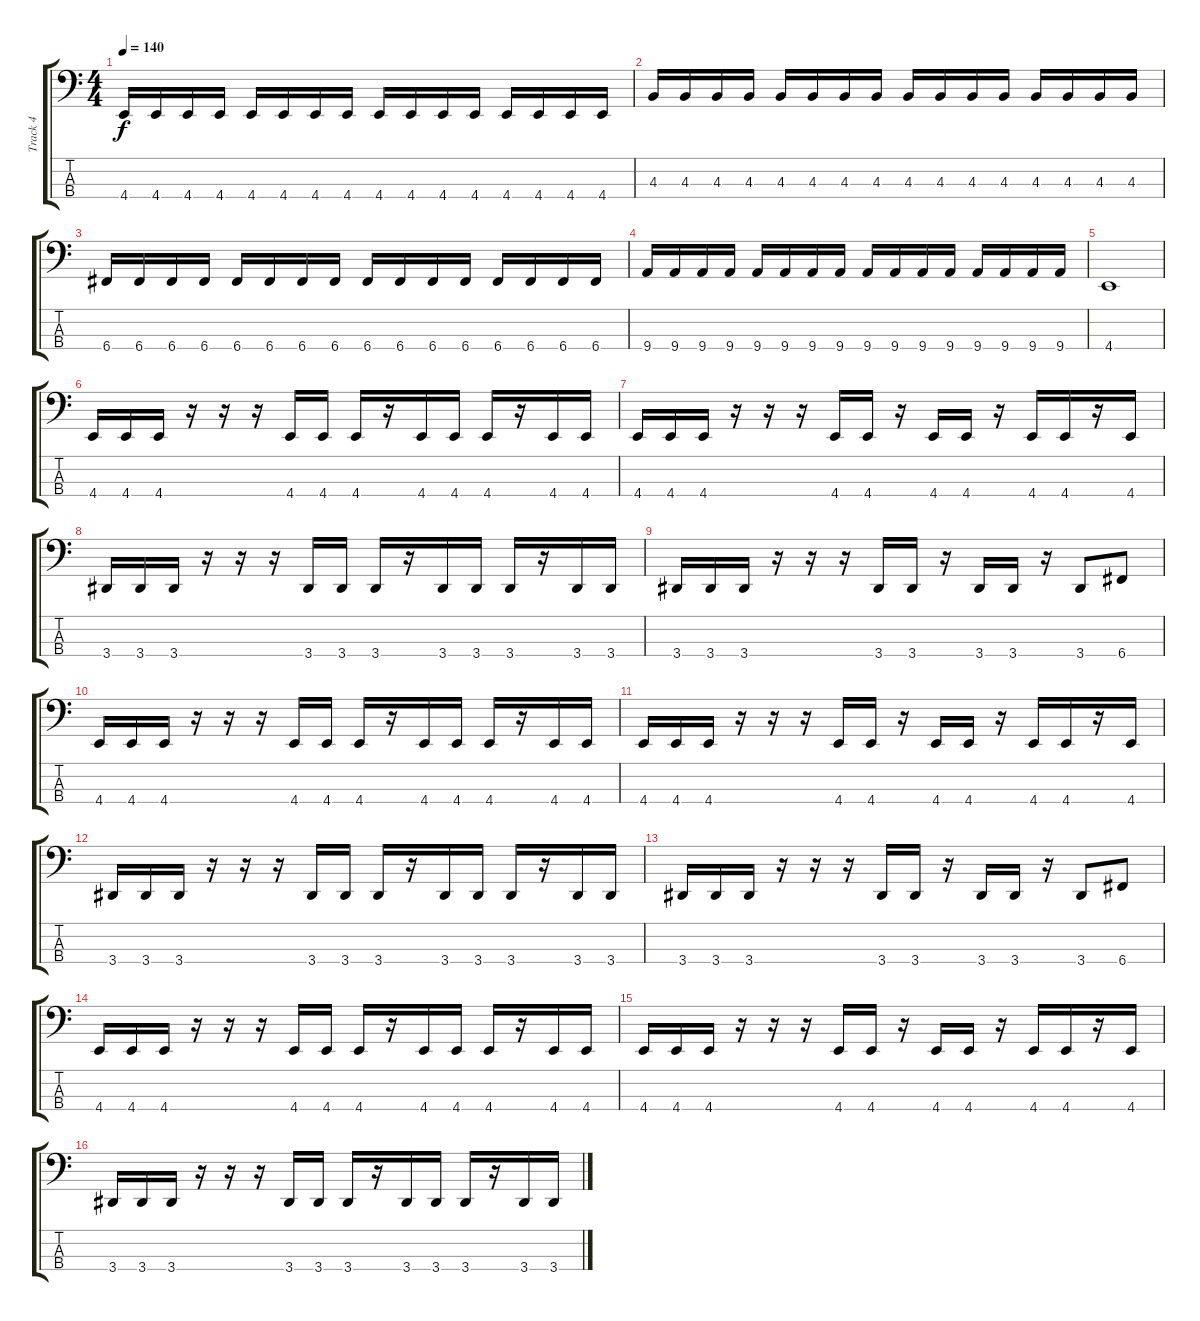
\track ("Track 4" "Track 4") {instrument electricbasspick}
\staff {score tabs}
\tuning (F2 C2 G1 C1) {hide}
\ts (4 4)
\tempo 140
\clef f4
\ks c
4.4.16{dy f} 4.4.16 4.4.16 4.4.16 4.4.16 4.4.16 4.4.16 4.4.16 4.4.16 4.4.16 4.4.16 4.4.16 4.4.16 4.4.16 4.4.16 4.4.16 |
4.3.16 4.3.16 4.3.16 4.3.16 4.3.16 4.3.16 4.3.16 4.3.16 4.3.16 4.3.16 4.3.16 4.3.16 4.3.16 4.3.16 4.3.16 4.3.16 |
6.4.16 6.4.16 6.4.16 6.4.16 6.4.16 6.4.16 6.4.16 6.4.16 6.4.16 6.4.16 6.4.16 6.4.16 6.4.16 6.4.16 6.4.16 6.4.16 |
9.4.16 9.4.16 9.4.16 9.4.16 9.4.16 9.4.16 9.4.16 9.4.16 9.4.16 9.4.16 9.4.16 9.4.16 9.4.16 9.4.16 9.4.16 9.4.16 |
4.4.1 |
4.4.16 4.4.16 4.4.16 r.16 r.16 r.16 4.4.16 4.4.16 4.4.16 r.16 4.4.16 4.4.16 4.4.16 r.16 4.4.16 4.4.16 |
4.4.16 4.4.16 4.4.16 r.16 r.16 r.16 4.4.16 4.4.16 r.16 4.4.16 4.4.16 r.16 4.4.16 4.4.16 r.16 4.4.16 |
3.4.16 3.4.16 3.4.16 r.16 r.16 r.16 3.4.16 3.4.16 3.4.16 r.16 3.4.16 3.4.16 3.4.16 r.16 3.4.16 3.4.16 |
3.4.16 3.4.16 3.4.16 r.16 r.16 r.16 3.4.16 3.4.16 r.16 3.4.16 3.4.16 r.16 3.4.8 6.4.8 |
4.4.16 4.4.16 4.4.16 r.16 r.16 r.16 4.4.16 4.4.16 4.4.16 r.16 4.4.16 4.4.16 4.4.16 r.16 4.4.16 4.4.16 |
4.4.16 4.4.16 4.4.16 r.16 r.16 r.16 4.4.16 4.4.16 r.16 4.4.16 4.4.16 r.16 4.4.16 4.4.16 r.16 4.4.16 |
3.4.16 3.4.16 3.4.16 r.16 r.16 r.16 3.4.16 3.4.16 3.4.16 r.16 3.4.16 3.4.16 3.4.16 r.16 3.4.16 3.4.16 |
3.4.16 3.4.16 3.4.16 r.16 r.16 r.16 3.4.16 3.4.16 r.16 3.4.16 3.4.16 r.16 3.4.8 6.4.8 |
4.4.16 4.4.16 4.4.16 r.16 r.16 r.16 4.4.16 4.4.16 4.4.16 r.16 4.4.16 4.4.16 4.4.16 r.16 4.4.16 4.4.16 |
4.4.16 4.4.16 4.4.16 r.16 r.16 r.16 4.4.16 4.4.16 r.16 4.4.16 4.4.16 r.16 4.4.16 4.4.16 r.16 4.4.16 |
3.4.16 3.4.16 3.4.16 r.16 r.16 r.16 3.4.16 3.4.16 3.4.16 r.16 3.4.16 3.4.16 3.4.16 r.16 3.4.16 3.4.16
